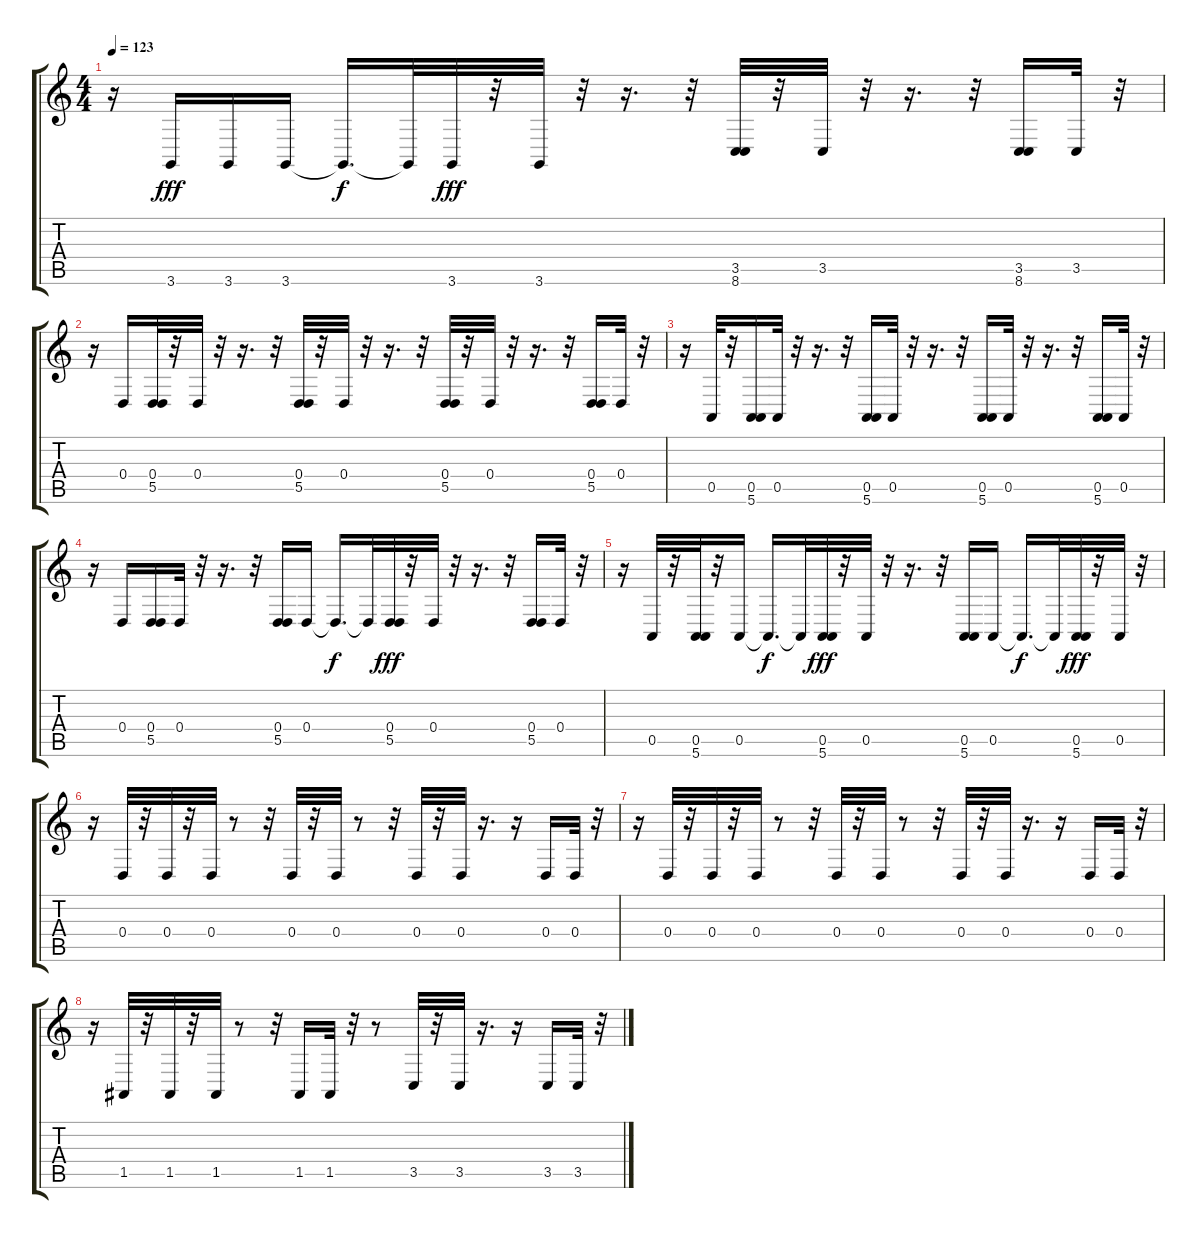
\track "" {instrument tremolostrings}
\staff {score tabs}
\tuning (E4 B3 G3 D3 A2 E2) {hide}
\ts (4 4)
\tempo 123
\clef g2
\ks c
r.16{dy fff} 3.6.16 3.6.16 3.6.16 3.6{t}.16{d dy f} 3.6{t}.32 3.6.32{dy fff} r.32 3.6.32 r.32 r.16{d} r.32 (3.5 8.6).32 r.32 3.5.32 r.32 r.16{d} r.32 (3.5 8.6).16 3.5.32 r.32 |
r.16 0.4.16 (0.4 5.5).32 r.32 0.4.32 r.32 r.16{d} r.32 (0.4 5.5).32 r.32 0.4.32 r.32 r.16{d} r.32 (0.4 5.5).32 r.32 0.4.32 r.32 r.16{d} r.32 (0.4 5.5).16 0.4.32 r.32 |
r.16 0.5.32 r.32 (0.5 5.6).16 0.5.32 r.32 r.16{d} r.32 (0.5 5.6).16 0.5.32 r.32 r.16{d} r.32 (0.5 5.6).16 0.5.32 r.32 r.16{d} r.32 (0.5 5.6).16 0.5.32 r.32 |
r.16 0.4.16 (0.4 5.5).16 0.4.32 r.32 r.16{d} r.32 (0.4 5.5).16 0.4.16 0.4{t}.16{d dy f} 0.4{t}.32 (0.4 5.5).32{dy fff} r.32 0.4.32 r.32 r.16{d} r.32 (0.4 5.5).16 0.4.32 r.32 |
r.16 0.5.32 r.32 (0.5 5.6).32 r.32 0.5.16 0.5{t}.16{d dy f} 0.5{t}.32 (0.5 5.6).32{dy fff} r.32 0.5.32 r.32 r.16{d} r.32 (0.5 5.6).16 0.5.16 0.5{t}.16{d dy f} 0.5{t}.32 (0.5 5.6).32{dy fff} r.32 0.5.32 r.32 |
r.16 0.4.32 r.32 0.4.32 r.32 0.4.32 r.8 r.32 0.4.32 r.32 0.4.32 r.8 r.32 0.4.32 r.32 0.4.32 r.16{d} r.16 0.4.16 0.4.32 r.32 |
r.16 0.4.32 r.32 0.4.32 r.32 0.4.32 r.8 r.32 0.4.32 r.32 0.4.32 r.8 r.32 0.4.32 r.32 0.4.32 r.16{d} r.16 0.4.16 0.4.32 r.32 |
r.16 1.5.32 r.32 1.5.32 r.32 1.5.32 r.8 r.32 1.5.16 1.5.32 r.32 r.8 3.5.32 r.32 3.5.32 r.16{d} r.16 3.5.16 3.5.32 r.32
